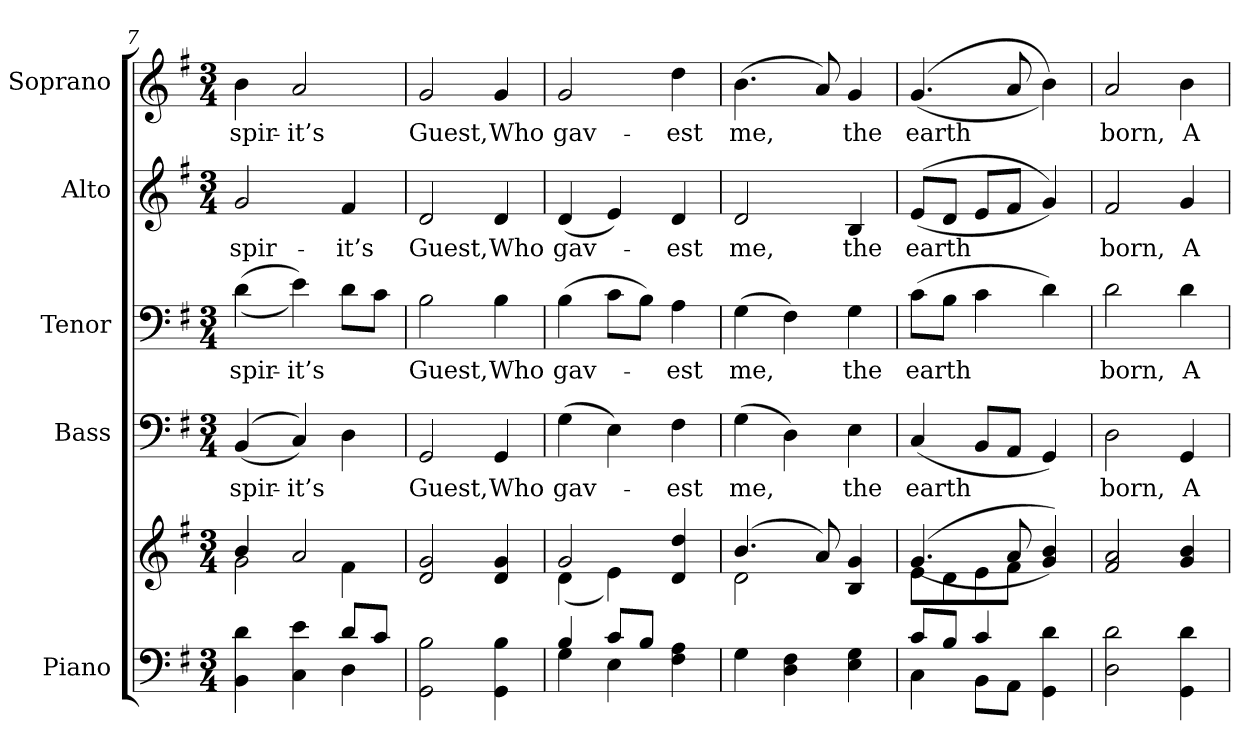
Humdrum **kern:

**kern	**kern	**kern	**text	**kern	**text	**kern	**text	**kern	**text
*part5	*part5	*part4	*part4	*part3	*part3	*part2	*part2	*part1	*part1
*staff6	*staff5	*staff4	*staff4	*staff3	*staff3	*staff2	*staff2	*staff1	*staff1
*I"Piano	*	*I"Bass	*	*I"Tenor	*	*I"Alto	*	*I"Soprano	*
*I'Pno.	*	*I'B.	*	*I'T.	*	*I'A.	*	*I'S.	*
*clefF4	*clefG2	*clefF4	*	*clefF4	*	*clefG2	*	*clefG2	*
*k[f#]	*k[f#]	*k[f#]	*	*k[f#]	*	*k[f#]	*	*k[f#]	*
*G:	*G:	*G:	*	*G:	*	*G:	*	*G:	*
*M3/4	*M3/4	*M3/4	*	*M3/4	*	*M3/4	*	*M3/4	*
=7	=7	=7	=7	=7	=7	=7	=7	=7	=7
*^	*^	*	*	*	*	*	*	*	*
!	!	!	!	!	!LO:LY:b:color=#000000	!	!	!	!	!	!
!	!	!	!	!	!	!	!LO:LY:b:color=#000000	!	!	!	!
!	!	!	!	!	!	!	!	!	!LO:LY:b:color=#000000	!	!
!	!	!	!	!	!	!	!	!	!	!	!LO:LY:b:color=#000000
4BBi\ 4di	2ryy	4bi/	2gi\	((4BBi/	spir-	((4di\	spir-	2gi/	spir-	4bi\	spir-
!	!	!	!	!	!LO:LY:b:color=#000000	!	!	!	!	!	!
!	!	!	!	!	!	!	!LO:LY:b:color=#000000	!	!	!	!
!	!	!	!	!	!	!	!	!	!	!	!LO:LY:b:color=#000000
4Ci\ 4ei	.	2ai/	.	4Ci/))	-it’s	4ei\))	-it’s	.	.	2ai/	-it’s
!	!	!	!	!	!	!	!	!	!LO:LY:b:color=#000000	!	!
8di/L	4Di\	.	4f#i\	4Di\	.	8di\L	.	4f#i/	-it’s	.	.
8ci/J	.	.	.	.	.	8ci\J	.	.	.	.	.
*v	*v	*	*	*	*	*	*	*	*	*	*
*	*v	*v	*	*	*	*	*	*	*	*
!!LO:PB:g=z
=8	=8	=8	=8	=8	=8	=8	=8	=8	=8
!	!	!	!LO:LY:b:color=#000000	!	!	!	!	!	!
!	!	!	!	!	!LO:LY:b:color=#000000	!	!	!	!
!	!	!	!	!	!	!	!LO:LY:b:color=#000000	!	!
!	!	!	!	!	!	!	!	!	!LO:LY:b:color=#000000
2GGi\ 2Bi	2di/ 2gi	2GGi/	Guest,	2Bi\	Guest,	2di/	Guest,	2gi/	Guest,
!	!	!	!LO:LY:b:color=#000000	!	!	!	!	!	!
!	!	!	!	!	!LO:LY:b:color=#000000	!	!	!	!
!	!	!	!	!	!	!	!LO:LY:b:color=#000000	!	!
!	!	!	!	!	!	!	!	!	!LO:LY:b:color=#000000
4GGi\ 4Bi	4di/ 4gi	4GGi/	Who	4Bi\	Who	4di/	Who	4gi/	Who
=9	=9	=9	=9	=9	=9	=9	=9	=9	=9
*^	*^	*	*	*	*	*	*	*	*
!	!	!	!	!	!LO:LY:b:color=#000000	!	!	!	!	!	!
!	!	!	!	!	!	!	!LO:LY:b:color=#000000	!	!	!	!
!	!	!	!	!	!	!	!	!	!LO:LY:b:color=#000000	!	!
!	!	!	!	!	!	!	!	!	!	!	!LO:LY:b:color=#000000
4Bi/	4Gi\	2gi/	(4di\	(4Gi\	gav-	(4Bi\	gav-	(4di/	gav-	2gi/	gav-
8ci/L	4Ei\	.	4ei\)	4Ei\)	.	8ci\L	.	4ei/)	.	.	.
8Bi/J	.	.	.	.	.	8Bi\J)	.	.	.	.	.
!	!	!	!	!	!LO:LY:b:color=#000000	!	!	!	!	!	!
!	!	!	!	!	!	!	!LO:LY:b:color=#000000	!	!	!	!
!	!	!	!	!	!	!	!	!	!LO:LY:b:color=#000000	!	!
!	!	!	!	!	!	!	!	!	!	!	!LO:LY:b:color=#000000
4F#i\ 4Ai	4ryy	4di/ 4ddi	4ryy	4F#i\	-est	4Ai\	-est	4di/	-est	4ddi\	-est
*v	*v	*	*	*	*	*	*	*	*	*	*
!!LO:PB:g=z
=10	=10	=10	=10	=10	=10	=10	=10	=10	=10	=10
*^	*	*	*	*	*	*	*	*	*	*
!	!	!	!	!	!LO:LY:b:color=#000000	!	!	!	!	!	!
*v	*v	*	*	*	*	*	*	*	*	*	*
*^	*	*	*	*	*	*	*	*	*	*
!	!	!	!	!	!	!	!LO:LY:b:color=#000000	!	!	!	!
*v	*v	*	*	*	*	*	*	*	*	*	*
*^	*	*	*	*	*	*	*	*	*	*
!	!	!	!	!	!	!	!	!	!LO:LY:b:color=#000000	!	!
*v	*v	*	*	*	*	*	*	*	*	*	*
*^	*	*	*	*	*	*	*	*	*	*
!	!	!	!	!	!	!	!	!	!	!	!LO:LY:b:color=#000000
*v	*v	*	*	*	*	*	*	*	*	*	*
4Gi\	(4.bi/	2di\	(4Gi\	me,	(4Gi\	me,	2di/	me,	(4.bi\	me,
4Di\ 4F#i	.	.	4Di\)	.	4F#i\)	.	.	.	.	.
.	8ai/)	.	.	.	.	.	.	.	8ai/)	.
!	!	!	!	!LO:LY:b:color=#000000	!	!	!	!	!	!
!	!	!	!	!	!	!LO:LY:b:color=#000000	!	!	!	!
!	!	!	!	!	!	!	!	!LO:LY:b:color=#000000	!	!
!	!	!	!	!	!	!	!	!	!	!LO:LY:b:color=#000000
4Ei\ 4Gi	4Bi/ 4gi	4ryy	4Ei\	the	4Gi\	the	4Bi/	the	4gi/	the
=11	=11	=11	=11	=11	=11	=11	=11	=11	=11	=11
*^	*	*	*	*	*	*	*	*	*	*
!	!	!	!	!	!LO:LY:b:color=#000000	!	!	!	!	!	!
!	!	!	!	!	!	!	!LO:LY:b:color=#000000	!	!	!	!
!	!	!	!	!	!	!	!	!	!LO:LY:b:color=#000000	!	!
!	!	!	!	!	!	!	!	!	!	!	!LO:LY:b:color=#000000
8ci/L	4Ci\	((4.gi/	8ei\L	(4Ci/	earth	(8ci\L	earth	((8ei/L	earth	((4.gi/	earth
8Bi/J	.	.	8di\	.	.	8Bi\J	.	8di/J	.	.	.
4ci/	8BBi\L	.	8ei\	8BBi/L	.	4ci\	.	8ei/L	.	.	.
.	8AAi\J	8ai/	8f#i\J	8AAi/J	.	.	.	8f#i/J	.	8ai/	.
4GGi\ 4di	4ryy	4gi/ 4bi))	4ryy	4GGi/)	.	4di\)	.	4gi/))	.	4bi\))	.
*v	*v	*	*	*	*	*	*	*	*	*	*
*	*v	*v	*	*	*	*	*	*	*	*
!!LO:PB:g=z
=12	=12	=12	=12	=12	=12	=12	=12	=12	=12
*^	*^	*	*	*	*	*	*	*	*
!	!	!	!	!	!LO:LY:b:color=#000000	!	!	!	!	!	!
*v	*v	*	*	*	*	*	*	*	*	*	*
*	*v	*v	*	*	*	*	*	*	*	*
*^	*^	*	*	*	*	*	*	*	*
!	!	!	!	!	!	!	!LO:LY:b:color=#000000	!	!	!	!
*v	*v	*	*	*	*	*	*	*	*	*	*
*	*v	*v	*	*	*	*	*	*	*	*
*^	*^	*	*	*	*	*	*	*	*
!	!	!	!	!	!	!	!	!	!LO:LY:b:color=#000000	!	!
*v	*v	*	*	*	*	*	*	*	*	*	*
*	*v	*v	*	*	*	*	*	*	*	*
*^	*^	*	*	*	*	*	*	*	*
!	!	!	!	!	!	!	!	!	!	!	!LO:LY:b:color=#000000
*v	*v	*	*	*	*	*	*	*	*	*	*
*	*v	*v	*	*	*	*	*	*	*	*
2Di\ 2di	2f#i/ 2ai	2Di\	born,	2di\	born,	2f#i/	born,	2ai/	born,
!	!	!	!LO:LY:b:color=#000000	!	!	!	!	!	!
!	!	!	!	!	!LO:LY:b:color=#000000	!	!	!	!
!	!	!	!	!	!	!	!LO:LY:b:color=#000000	!	!
!	!	!	!	!	!	!	!	!	!LO:LY:b:color=#000000
4GGi\ 4di	4gi/ 4bi	4GGi/	A	4di\	A	4gi/	A	4bi\	A
=	=	=	=	=	=	=	=	=	=
*-	*-	*-	*-	*-	*-	*-	*-	*-	*-
